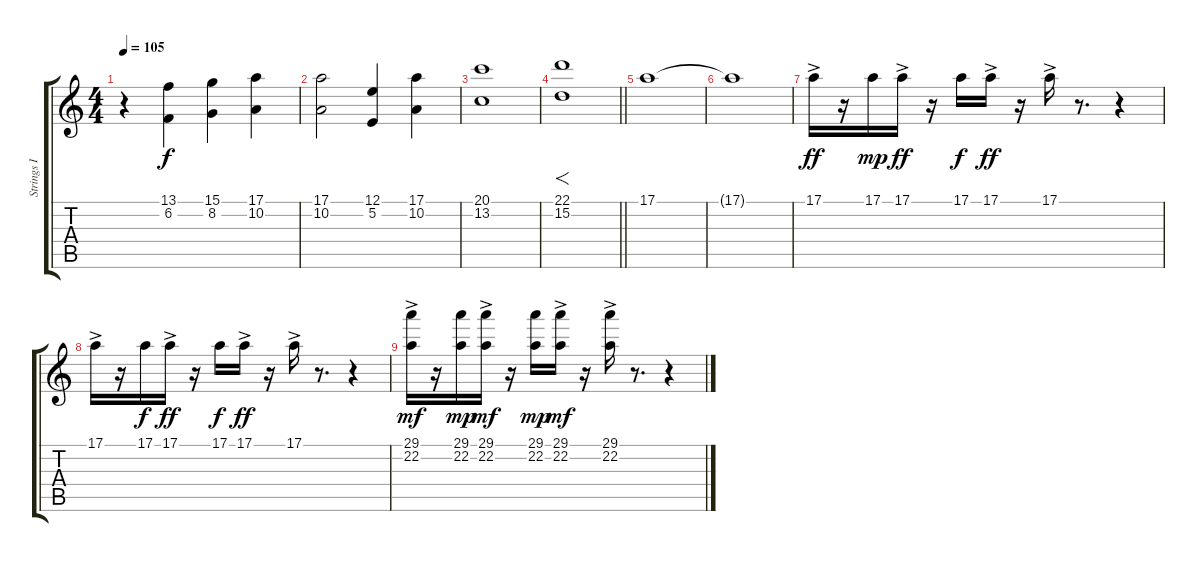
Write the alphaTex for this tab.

\track ("Strings I" "Strings I") {instrument stringensemble1}
\staff {score tabs}
\tuning (E4 B3 G3 D3 A2 E2) {hide}
\ts (4 4)
\tempo 105
\clef g2
\ks c
r.4{dy f} (13.1 6.2).4 (15.1 8.2).4 (17.1 10.2).4 |
(17.1 10.2).2 (12.1 5.2).4 (17.1 10.2).4 |
(20.1 13.2).1 |
\barLineRight lightlight
(22.1 15.2).1{f} |
\section ("" "")
17.1.1 |
17.1{t}.1{volume 6} |
17.1{ac}.16{dy ff volume 13} r.16 17.1.16{dy mp} 17.1{ac}.16{dy ff} r.16 17.1.16{dy f} 17.1{ac}.16{dy ff} r.16 17.1{ac}.16 r.8{d} r.4 |
17.1{ac}.16 r.16 17.1.16{dy f} 17.1{ac}.16{dy ff} r.16 17.1.16{dy f} 17.1{ac}.16{dy ff} r.16 17.1{ac}.16 r.8{d} r.4 |
(29.1{ac} 22.2).16{dy mf} r.16 (29.1 22.2).16{dy mp} (29.1{ac} 22.2).16{dy mf} r.16 (29.1 22.2).16{dy mp} (29.1{ac} 22.2).16{dy mf} r.16 (29.1{ac} 22.2).16 r.8{d} r.4
